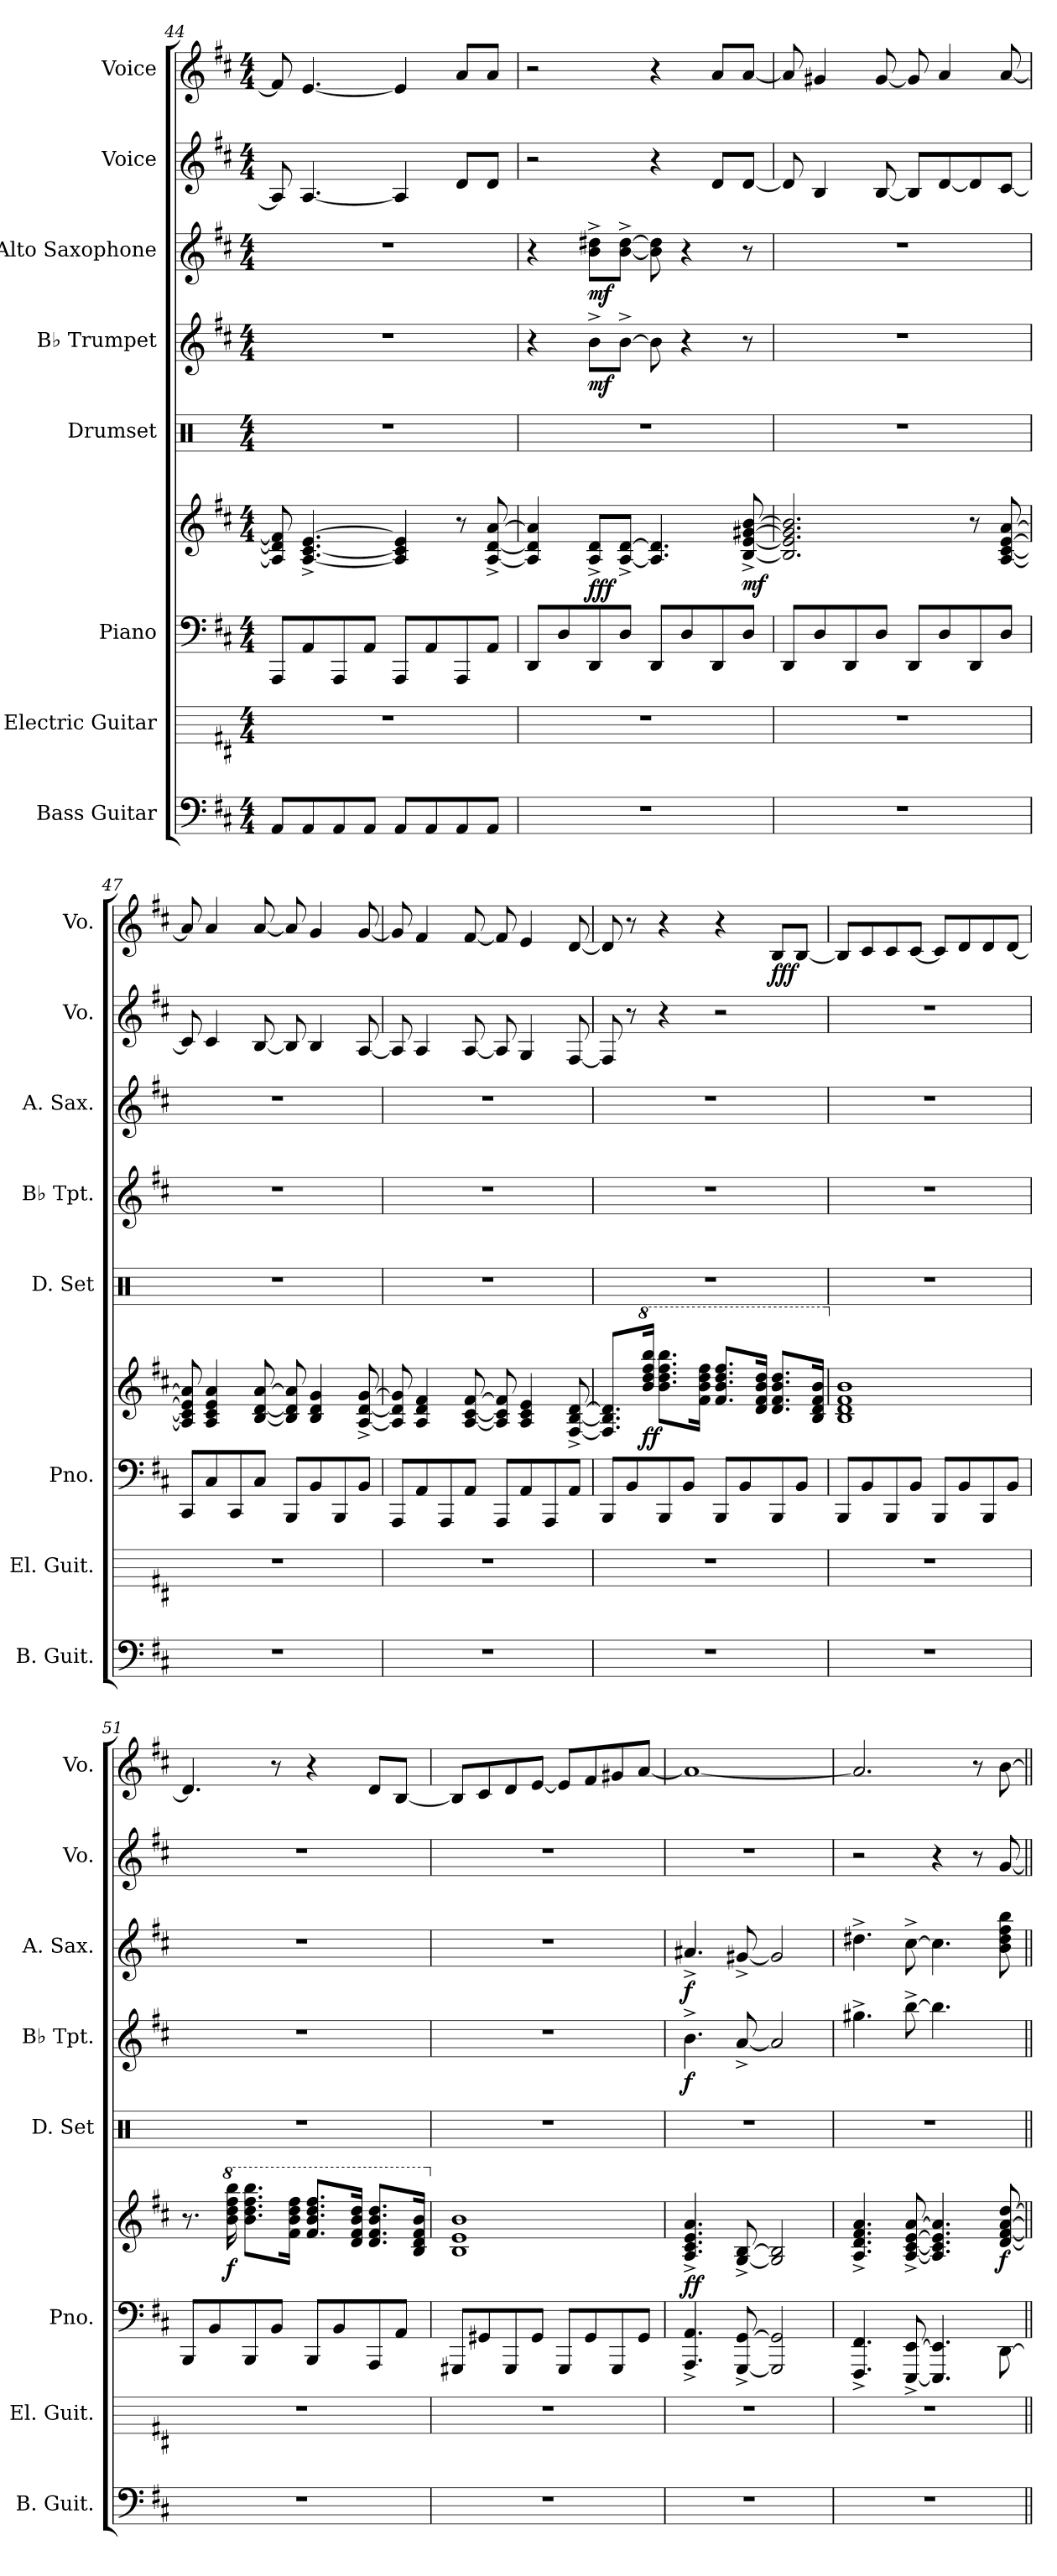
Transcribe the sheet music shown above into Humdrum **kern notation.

**kern	**kern	**kern	**kern	**dynam	**kern	**kern	**dynam	**kern	**dynam	**kern	**kern	**dynam
*part8	*part7	*part6	*part6	*part6	*part5	*part4	*part4	*part3	*part3	*part2	*part1	*part1
*staff9	*staff8	*staff7	*staff6	*staff6/7	*staff5	*staff4	*staff4	*staff3	*staff3	*staff2	*staff1	*staff1
*I"Bass Guitar	*I"Electric Guitar	*I"Piano	*	*	*I"Drumset	*I"B♭ Trumpet	*	*I"Alto Saxophone	*	*I"Voice	*I"Voice	*
*I'B. Guit.	*I'El. Guit.	*I'Pno.	*	*	*I'D. Set	*I'B♭ Tpt.	*	*I'A. Sax.	*	*I'Vo.	*I'Vo.	*
*clefF4	*	*clefF4	*clefG2	*	*clefX	*clefG2	*	*clefG2	*	*clefG2	*clefG2	*
*ITrd7c12	*	*	*	*	*	*ITrd1c2	*	*ITrd5c9	*	*	*	*
*k[f#c#]	*k[f#c#]	*k[f#c#]	*k[f#c#]	*	*k[]	*k[]	*	*k[b-]	*	*k[f#c#]	*k[f#c#]	*
*M4/4	*M4/4	*M4/4	*M4/4	*	*M4/4	*M4/4	*	*M4/4	*	*M4/4	*M4/4	*
=44	=44	=44	=44	=44	=44	=44	=44	=44	=44	=44	=44	=44
8AAA/L	1r	8AAA/L	8A/] 8d/] 8f#/]	.	1r	1r	.	1r	.	8A/]	8f#/]	.
8AAA/	.	8AA/	[4.A/^ [4.c#/^ [4.e/^	.	.	.	.	.	.	[4.A/	[4.e/	.
8AAA/	.	8AAA/	.	.	.	.	.	.	.	.	.	.
8AAA/J	.	8AA/J	.	.	.	.	.	.	.	.	.	.
8AAA/L	.	8AAA/L	4A/] 4c#/] 4e/]	.	.	.	.	.	.	4A/]	4e/]	.
8AAA/	.	8AA/	.	.	.	.	.	.	.	.	.	.
8AAA/	.	8AAA/	8r	.	.	.	.	.	.	8d/L	8a/L	.
8AAA/J	.	8AA/J	[8A/^ [8d/^ [8a/^	.	.	.	.	.	.	8d/J	8a/J	.
!!LO:PB:g=z
=45	=45	=45	=45	=45	=45	=45	=45	=45	=45	=45	=45	=45
1r	1r	8DD/L	4A/] 4d/] 4a/]	.	1r	4r	.	4r	.	2r	2r	.
.	.	8D/	.	.	.	.	.	.	.	.	.	.
!	!	!	!	!LO:DY:b	!	!	!LO:DY:b	!	!LO:DY:b	!	!	!
.	.	8DD/	8A/^ 8d/^L	fff	.	8a^\L	mf	8d\^ 8f#X\^L	mf	.	.	.
.	.	8D/J	[8A/^ [8d/^J	.	.	[8a^\J	.	[8d\^ [8f#\^J	.	.	.	.
.	.	8DD/L	4.A/] 4.d/]	.	.	8a\]	.	8d\] 8f#\]	.	4r	4r	.
.	.	8D/	.	.	.	4r	.	4r	.	.	.	.
.	.	8DD/	.	.	.	.	.	.	.	8d/L	8a/L	.
!	!	!	!	!LO:DY:b	!	!	!	!	!	!	!	!
.	.	8D/J	[8B/^ [8e/^ [8g#X/^ [8b/^	mf	.	8r	.	8r	.	[8d/J	[8a/J	.
=46	=46	=46	=46	=46	=46	=46	=46	=46	=46	=46	=46	=46
1r	1r	8DD/L	2.B/] 2.e/] 2.g#/] 2.b/]	.	1r	1r	.	1r	.	8d/]	8a/]	.
.	.	8D/	.	.	.	.	.	.	.	4B/	4g#X/	.
.	.	8DD/	.	.	.	.	.	.	.	.	.	.
.	.	8D/J	.	.	.	.	.	.	.	[8B/	[8g#/	.
.	.	8DD/L	.	.	.	.	.	.	.	8B/L]	8g#/]	.
.	.	8D/	.	.	.	.	.	.	.	[8d/	4a/	.
.	.	8DD/	8r	.	.	.	.	.	.	8d/]	.	.
.	.	8D/J	[8A/ [8c#/ [8e/ [8a/	.	.	.	.	.	.	[8c#/J	[8a/	.
=47	=47	=47	=47	=47	=47	=47	=47	=47	=47	=47	=47	=47
1r	1r	8CC#/L	8A/] 8c#/] 8e/] 8a/]	.	1r	1r	.	1r	.	8c#/]	8a/]	.
.	.	8C#/	4A/ 4c#/ 4e/ 4a/	.	.	.	.	.	.	4c#/	4a/	.
.	.	8CC#/	.	.	.	.	.	.	.	.	.	.
.	.	8C#/J	[8B/ [8d/ [8a/	.	.	.	.	.	.	[8B/	[8a/	.
.	.	8BBB/L	8B/] 8d/] 8a/]	.	.	.	.	.	.	8B/]	8a/]	.
.	.	8BB/	4B/ 4d/ 4g/	.	.	.	.	.	.	4B/	4g/	.
.	.	8BBB/	.	.	.	.	.	.	.	.	.	.
.	.	8BB/J	[8A/^ [8d/^ [8g/^	.	.	.	.	.	.	[8A/	[8g/	.
!!LO:PB:g=z
=48	=48	=48	=48	=48	=48	=48	=48	=48	=48	=48	=48	=48
1r	1r	8AAA/L	8A/] 8d/] 8g/]	.	1r	1r	.	1r	.	8A/]	8g/]	.
.	.	8AA/	4A/ 4d/ 4f#/	.	.	.	.	.	.	4A/	4f#/	.
.	.	8AAA/	.	.	.	.	.	.	.	.	.	.
.	.	8AA/J	[8A/ [8c#/ [8f#/	.	.	.	.	.	.	[8A/	[8f#/	.
.	.	8AAA/L	8A/] 8c#/] 8f#/]	.	.	.	.	.	.	8A/]	8f#/]	.
.	.	8AA/	4A/ 4c#/ 4e/	.	.	.	.	.	.	4G/	4e/	.
.	.	8AAA/	.	.	.	.	.	.	.	.	.	.
.	.	8AA/J	[8F#/^ [8B/^ [8d/^	.	.	.	.	.	.	[8F#/	[8d/	.
=49	=49	=49	=49	=49	=49	=49	=49	=49	=49	=49	=49	=49
1r	1r	8BBB/L	8.F#/] 8.B/] 8.d/]L	.	1r	1r	.	1r	.	8F#/]	8d/]	.
.	.	8BB/	.	.	.	.	.	.	.	8r	8r	.
*	*	*	*8va	*	*	*	*	*	*	*	*	*
!	!	!	!	!LO:DY:b	!	!	!	!	!	!	!	!
!	!	!	!	!LO:DY:n=1:b	!	!	!	!	!	!	!	!
.	.	.	16bb/ 16ddd/ 16fff#/ 16bbb/Jk	f f	.	.	.	.	.	.	.	.
.	.	8BBB/	8.bb\ 8.ddd\ 8.fff#\ 8.bbb\L	.	.	.	.	.	.	4r	4r	.
.	.	8BB/J	.	.	.	.	.	.	.	.	.	.
.	.	.	16ff#\ 16bb\ 16ddd\ 16fff#\Jk	.	.	.	.	.	.	.	.	.
.	.	8BBB/L	8.ff#/ 8.bb/ 8.ddd/ 8.fff#/L	.	.	.	.	.	.	2r	4r	.
.	.	8BB/	.	.	.	.	.	.	.	.	.	.
.	.	.	16dd/ 16ff#/ 16bb/ 16ddd/Jk	.	.	.	.	.	.	.	.	.
!	!	!	!	!	!	!	!	!	!	!	!	!LO:DY:b
.	.	8BBB/	8.dd/ 8.ff#/ 8.bb/ 8.ddd/L	.	.	.	.	.	.	.	8B/L	fff
.	.	8BB/J	.	.	.	.	.	.	.	.	[8B/J	.
.	.	.	16b/ 16dd/ 16ff#/ 16bb/Jk	.	.	.	.	.	.	.	.	.
=50	=50	=50	=50	=50	=50	=50	=50	=50	=50	=50	=50	=50
*	*	*	*X8va	*	*	*	*	*	*	*	*	*
1r	1r	8BBB/L	1B 1d 1f# 1b	.	1r	1r	.	1r	.	1r	8B/L]	.
.	.	8BB/	.	.	.	.	.	.	.	.	8c#/	.
.	.	8BBB/	.	.	.	.	.	.	.	.	8c#/	.
.	.	8BB/J	.	.	.	.	.	.	.	.	[8c#/J	.
.	.	8BBB/L	.	.	.	.	.	.	.	.	8c#/L]	.
.	.	8BB/	.	.	.	.	.	.	.	.	8d/	.
.	.	8BBB/	.	.	.	.	.	.	.	.	8d/	.
.	.	8BB/J	.	.	.	.	.	.	.	.	[8d/J	.
!!LO:PB:g=z
=51	=51	=51	=51	=51	=51	=51	=51	=51	=51	=51	=51	=51
1r	1r	8BBB/L	8.r	.	1r	1r	.	1r	.	1r	4.d/]	.
.	.	8BB/	.	.	.	.	.	.	.	.	.	.
*	*	*	*8va	*	*	*	*	*	*	*	*	*
!	!	!	!	!LO:DY:b	!	!	!	!	!	!	!	!
.	.	.	16bb\ 16ddd\ 16fff#\ 16bbb\	f	.	.	.	.	.	.	.	.
.	.	8BBB/	8.bb\ 8.ddd\ 8.fff#\ 8.bbb\L	.	.	.	.	.	.	.	.	.
.	.	8BB/J	.	.	.	.	.	.	.	.	8r	.
.	.	.	16ff#\ 16bb\ 16ddd\ 16fff#\Jk	.	.	.	.	.	.	.	.	.
.	.	8BBB/L	8.ff#/ 8.bb/ 8.ddd/ 8.fff#/L	.	.	.	.	.	.	.	4r	.
.	.	8BB/	.	.	.	.	.	.	.	.	.	.
.	.	.	16dd/ 16ff#/ 16bb/ 16ddd/Jk	.	.	.	.	.	.	.	.	.
.	.	8AAA/	8.dd/ 8.ff#/ 8.bb/ 8.ddd/L	.	.	.	.	.	.	.	8d/L	.
.	.	8AA/J	.	.	.	.	.	.	.	.	[8B/J	.
.	.	.	16b/ 16dd/ 16ff#/ 16bb/Jk	.	.	.	.	.	.	.	.	.
=52	=52	=52	=52	=52	=52	=52	=52	=52	=52	=52	=52	=52
*	*	*	*X8va	*	*	*	*	*	*	*	*	*
1r	1r	8GGG#X/L	1B 1e 1b	.	1r	1r	.	1r	.	1r	8B/L]	.
.	.	8GG#X/	.	.	.	.	.	.	.	.	8c#/	.
.	.	8GGG#/	.	.	.	.	.	.	.	.	8d/	.
.	.	8GG#/J	.	.	.	.	.	.	.	.	[8e/J	.
.	.	8GGG#/L	.	.	.	.	.	.	.	.	8e/L]	.
.	.	8GG#/	.	.	.	.	.	.	.	.	8f#/	.
.	.	8GGG#/	.	.	.	.	.	.	.	.	8g#X/	.
.	.	8GG#/J	.	.	.	.	.	.	.	.	[8a/J	.
=53	=53	=53	=53	=53	=53	=53	=53	=53	=53	=53	=53	=53
!	!	!	!	!LO:DY:b	!	!	!LO:DY:b	!	!LO:DY:b	!	!	!
1r	1r	4.AAA/^ 4.AA/^	4.A/^ 4.c#/^ 4.e/^ 4.a/^	ff	1r	4.a^\	f	4.c#X^/	f	1r	1a_	.
.	.	[8GGG/^ [8GG/^	[8G/^ [8B/^	.	.	[8g^/	.	[8Bn^/	.	.	.	.
.	.	2GGG/] 2GG/]	2G/] 2B/]	.	.	2g/]	.	2B/]	.	.	.	.
=54	=54	=54	=54	=54	=54	=54	=54	=54	=54	=54	=54	=54
1r	1r	4.FFF#/^ 4.FF#/^	4.A/^ 4.d/^ 4.f#/^ 4.a/^	.	1r	4.ff#X^\	.	4.f#X^\	.	2r	2.a/]	.
.	.	[8EEE/^ [8EE/^	[8A/^ [8c#/^ [8e/^ [8a/^	.	.	[8aa^\	.	[8e^\	.	.	.	.
.	.	4.EEE/] 4.EE/]	4.A/] 4.c#/] 4.e/] 4.a/]	.	.	4.aa\]	.	4.e\]	.	4r	.	.
.	.	.	.	.	.	.	.	.	.	8r	8r	.
!	!	!	!	!LO:DY:b	!	!	!	!	!	!	!	!
.	.	[8DD\	[8d/ [8f#/ [8a/ [8dd/	f	.	8ryy	.	8d\ 8f#\ 8a\ 8dd\	.	[8g/	[8b\	.
=||	=||	=||	=||	=||	=||	=||	=||	=||	=||	=||	=||	=||
*-	*-	*-	*-	*-	*-	*-	*-	*-	*-	*-	*-	*-
